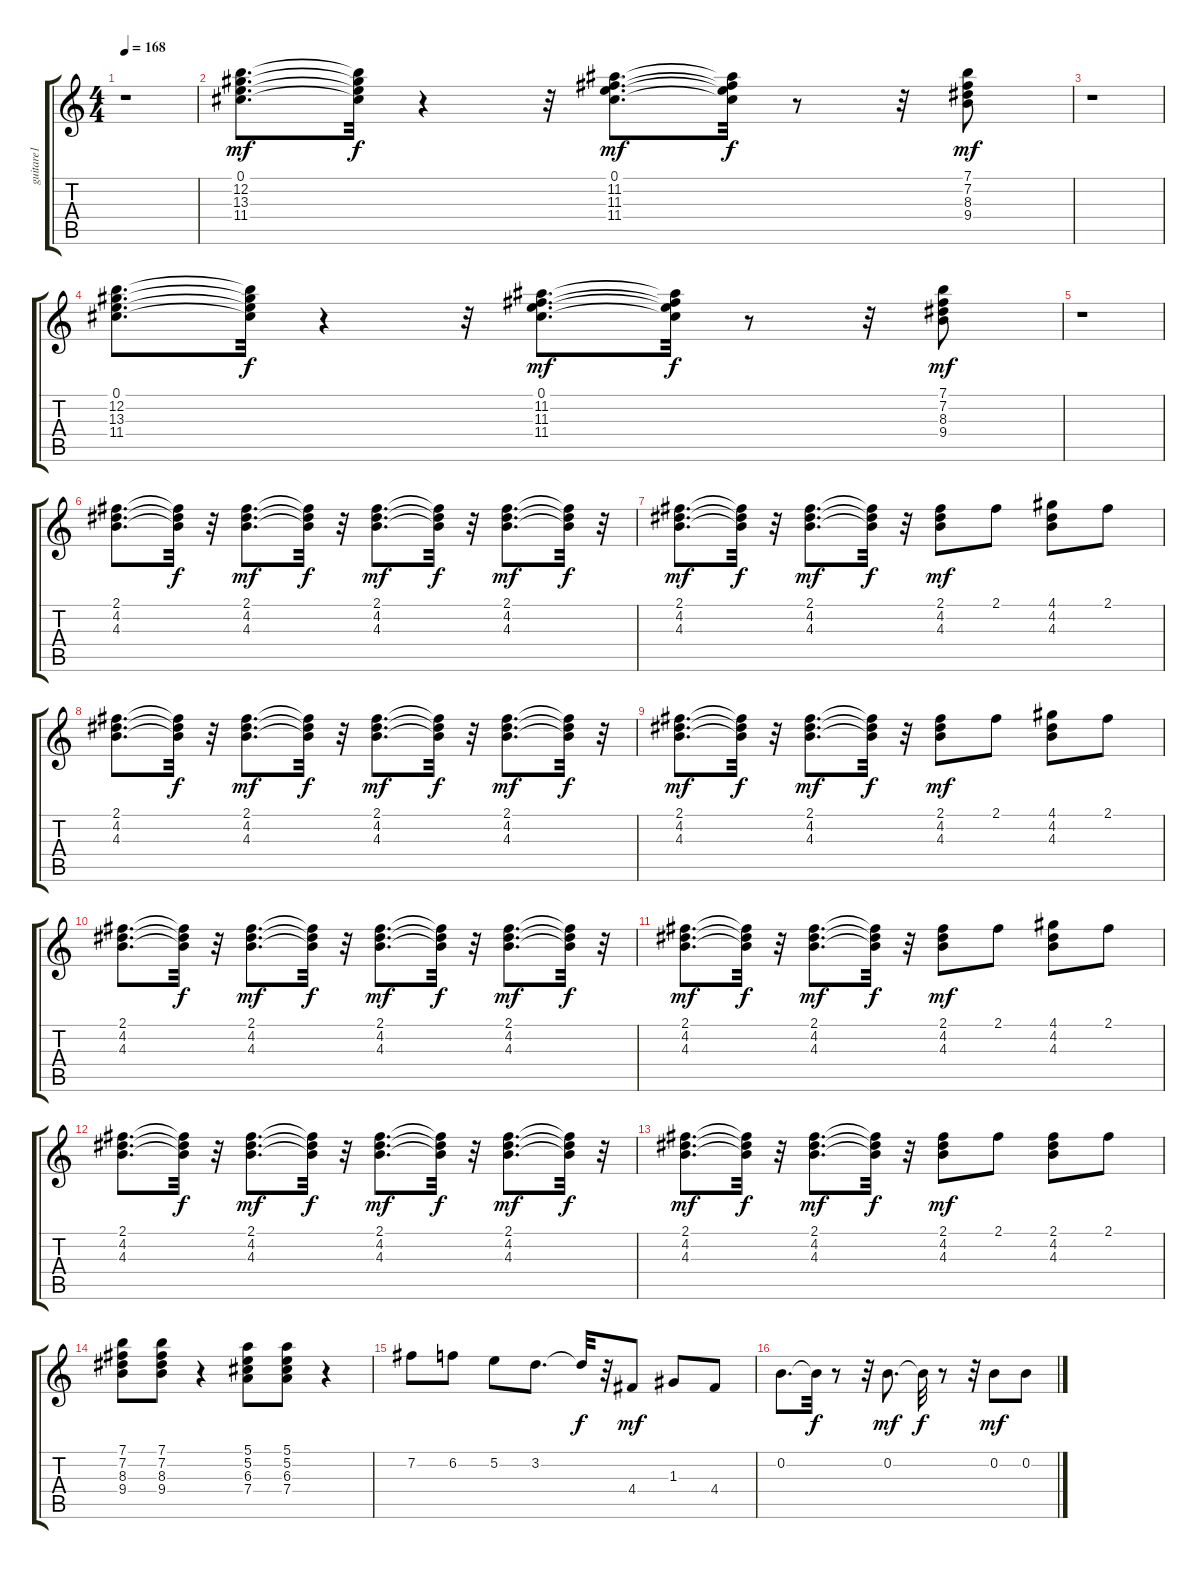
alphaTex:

\track ("guitare1" "guitare1") {instrument overdrivenguitar}
\staff {score tabs}
\tuning (E4 B3 G3 D3 A2 E2) {hide}
\ts (4 4)
\tempo 168
\clef g2
\ks c
r.1{dy mf} |
(0.1 12.2 13.3 11.4).8{d} (0.1{t} 12.2{t} 13.3{t} 11.4{t}).32{dy f} r.4 r.32 (0.1 11.2 11.3 11.4).8{d dy mf} (0.1{t} 11.2{t} 11.3{t} 11.4{t}).32{dy f} r.8 r.32 (7.1 7.2 8.3 9.4).8{dy mf} |
r.1 |
(0.1 12.2 13.3 11.4).8{d} (0.1{t} 12.2{t} 13.3{t} 11.4{t}).32{dy f} r.4 r.32 (0.1 11.2 11.3 11.4).8{d dy mf} (0.1{t} 11.2{t} 11.3{t} 11.4{t}).32{dy f} r.8 r.32 (7.1 7.2 8.3 9.4).8{dy mf} |
r.1 |
(2.1 4.2 4.3).8{d} (2.1{t} 4.2{t} 4.3{t}).32{dy f} r.32 (2.1 4.2 4.3).8{d dy mf} (2.1{t} 4.2{t} 4.3{t}).32{dy f} r.32 (2.1 4.2 4.3).8{d dy mf} (2.1{t} 4.2{t} 4.3{t}).32{dy f} r.32 (2.1 4.2 4.3).8{d dy mf} (2.1{t} 4.2{t} 4.3{t}).32{dy f} r.32 |
(2.1 4.2 4.3).8{d dy mf} (2.1{t} 4.2{t} 4.3{t}).32{dy f} r.32 (2.1 4.2 4.3).8{d dy mf} (2.1{t} 4.2{t} 4.3{t}).32{dy f} r.32 (2.1 4.2 4.3).8{dy mf} 2.1.8 (4.1 4.2 4.3).8 2.1.8 |
(2.1 4.2 4.3).8{d} (2.1{t} 4.2{t} 4.3{t}).32{dy f} r.32 (2.1 4.2 4.3).8{d dy mf} (2.1{t} 4.2{t} 4.3{t}).32{dy f} r.32 (2.1 4.2 4.3).8{d dy mf} (2.1{t} 4.2{t} 4.3{t}).32{dy f} r.32 (2.1 4.2 4.3).8{d dy mf} (2.1{t} 4.2{t} 4.3{t}).32{dy f} r.32 |
(2.1 4.2 4.3).8{d dy mf} (2.1{t} 4.2{t} 4.3{t}).32{dy f} r.32 (2.1 4.2 4.3).8{d dy mf} (2.1{t} 4.2{t} 4.3{t}).32{dy f} r.32 (2.1 4.2 4.3).8{dy mf} 2.1.8 (4.1 4.2 4.3).8 2.1.8 |
(2.1 4.2 4.3).8{d} (2.1{t} 4.2{t} 4.3{t}).32{dy f} r.32 (2.1 4.2 4.3).8{d dy mf} (2.1{t} 4.2{t} 4.3{t}).32{dy f} r.32 (2.1 4.2 4.3).8{d dy mf} (2.1{t} 4.2{t} 4.3{t}).32{dy f} r.32 (2.1 4.2 4.3).8{d dy mf} (2.1{t} 4.2{t} 4.3{t}).32{dy f} r.32 |
(2.1 4.2 4.3).8{d dy mf} (2.1{t} 4.2{t} 4.3{t}).32{dy f} r.32 (2.1 4.2 4.3).8{d dy mf} (2.1{t} 4.2{t} 4.3{t}).32{dy f} r.32 (2.1 4.2 4.3).8{dy mf} 2.1.8 (4.1 4.2 4.3).8 2.1.8 |
(2.1 4.2 4.3).8{d} (2.1{t} 4.2{t} 4.3{t}).32{dy f} r.32 (2.1 4.2 4.3).8{d dy mf} (2.1{t} 4.2{t} 4.3{t}).32{dy f} r.32 (2.1 4.2 4.3).8{d dy mf} (2.1{t} 4.2{t} 4.3{t}).32{dy f} r.32 (2.1 4.2 4.3).8{d dy mf} (2.1{t} 4.2{t} 4.3{t}).32{dy f} r.32 |
(2.1 4.2 4.3).8{d dy mf} (2.1{t} 4.2{t} 4.3{t}).32{dy f} r.32 (2.1 4.2 4.3).8{d dy mf} (2.1{t} 4.2{t} 4.3{t}).32{dy f} r.32 (2.1 4.2 4.3).8{dy mf} 2.1.8 (2.1 4.2 4.3).8 2.1.8 |
(7.1 7.2 8.3 9.4).8 (7.1 7.2 8.3 9.4).8 r.4 (5.1 5.2 6.3 7.4).8 (5.1 5.2 6.3 7.4).8 r.4 |
7.2.8 6.2.8 5.2.8 3.2.8{d} 3.2{t}.32{dy f} r.32 4.4.8{dy mf} 1.3.8 4.4.8 |
0.2.8{d} 0.2{t}.32{dy f} r.8 r.32 0.2.8{d dy mf} 0.2{t}.32{dy f} r.8 r.32 0.2.8{dy mf} 0.2.8
